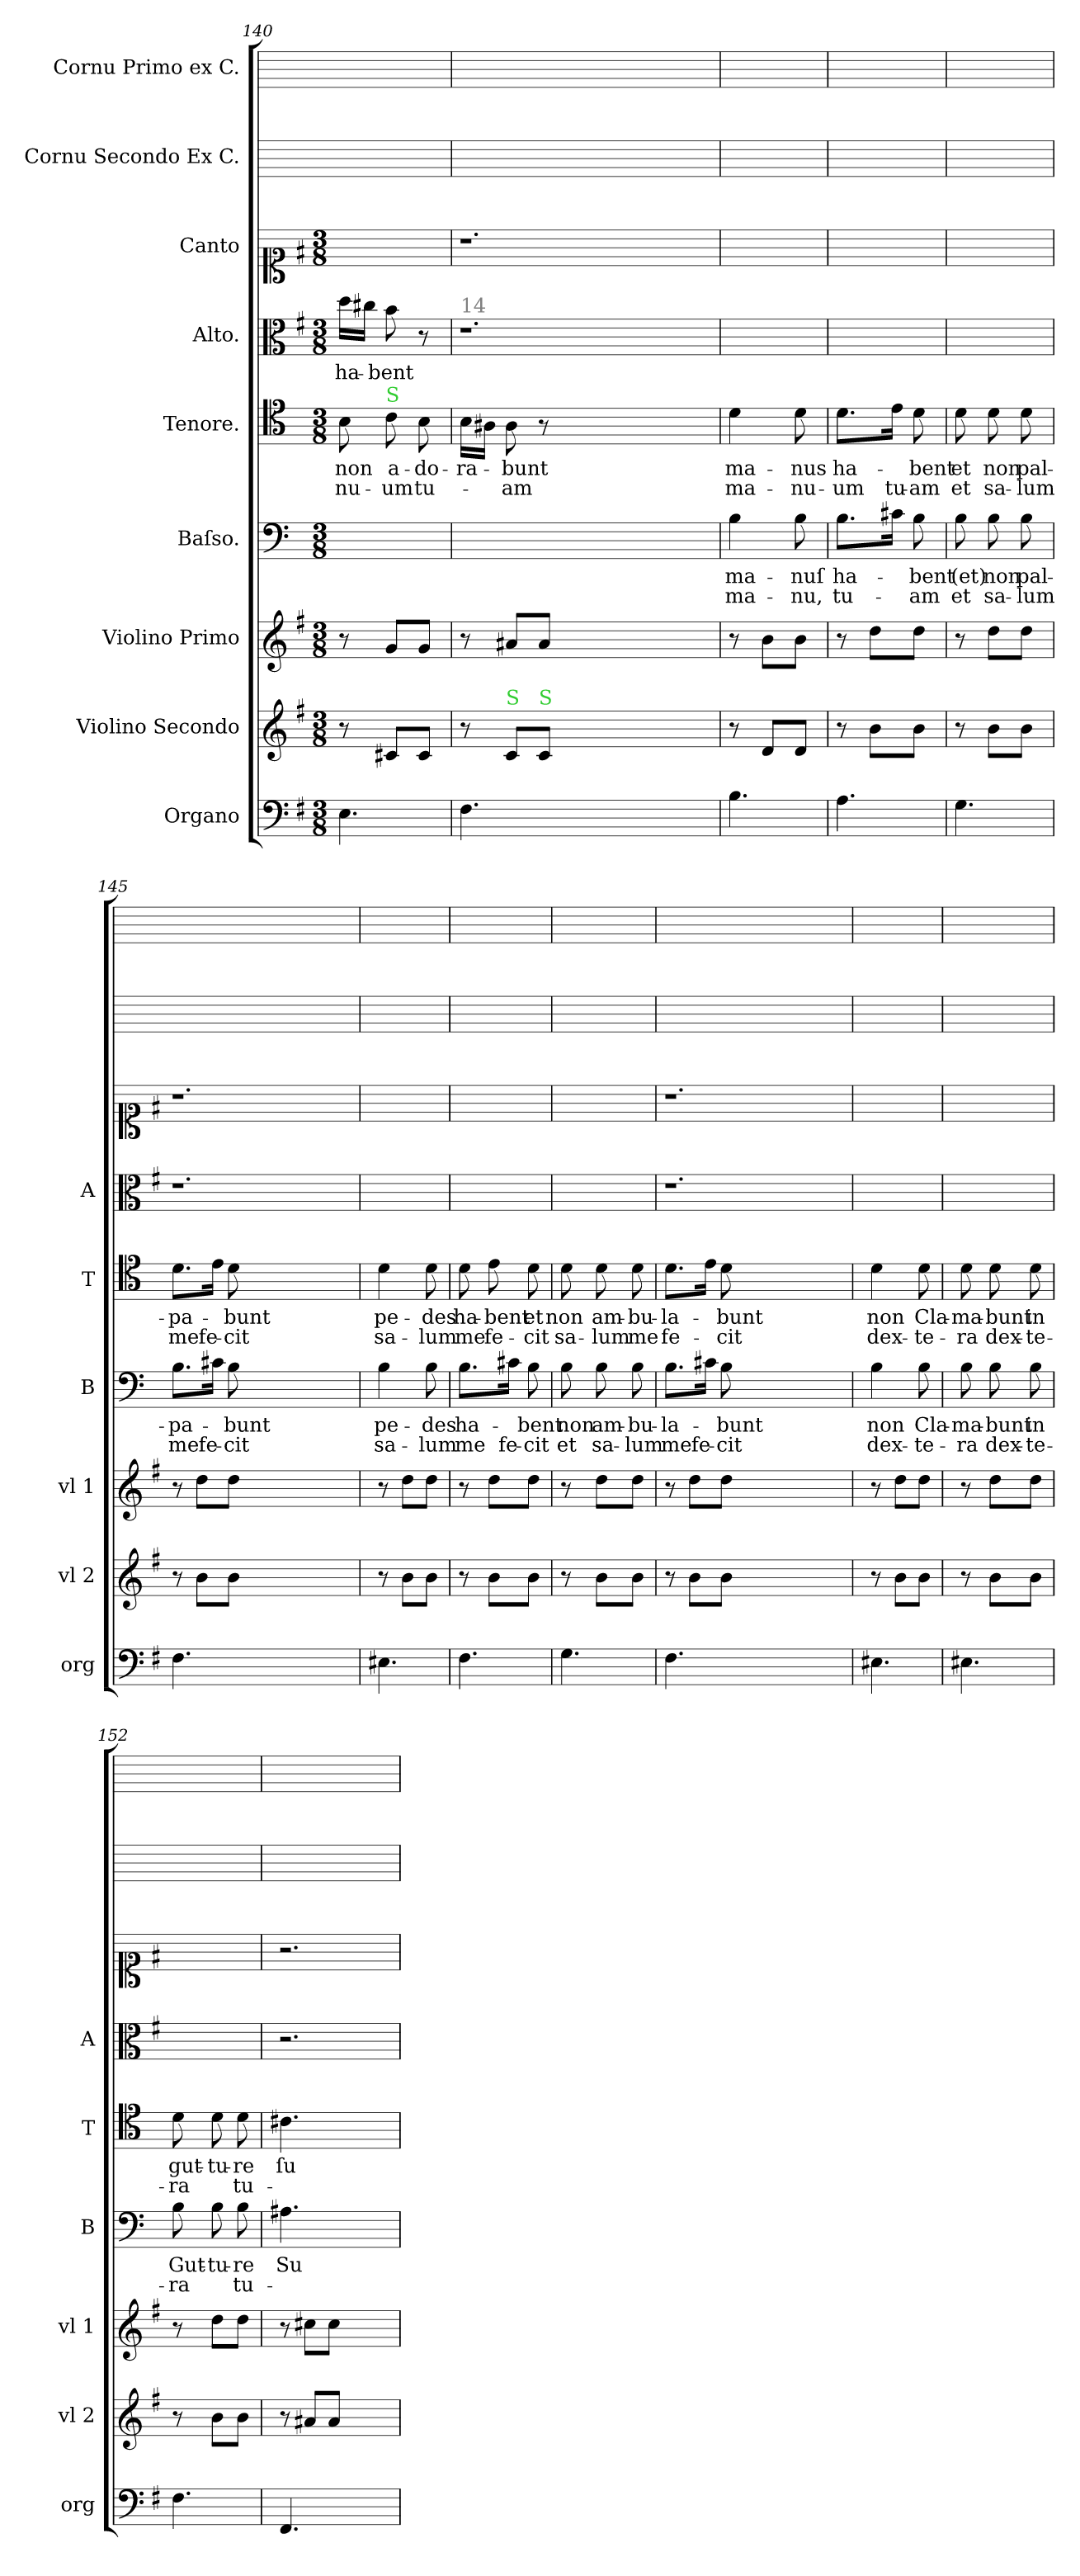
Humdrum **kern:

**kern	**kern	**kern	**kern	**text	**text	**kern	**text	**text	**kern	**text	**kern	**kern	**kern
*part9	*part8	*part7	*part6	*part6	*part6	*part5	*part5	*part5	*part4	*part4	*part3	*part2	*part1
*staff9	*staff8	*staff7	*staff6	*staff6	*staff6	*staff5	*staff5	*staff5	*staff4	*staff4	*staff3	*staff2	*staff1
*I"Organo	*I"Violino Secondo	*I"Violino Primo	*I"Baſso.	*	*	*I"Tenore.	*	*	*I"Alto.	*	*I"Canto	*I"Cornu Secondo Ex C.	*I"Cornu Primo ex C.
*I'org	*I'vl 2	*I'vl 1	*I'B	*	*	*I'T	*	*	*I'A	*	*	*	*
*clefF4	*clefG2	*clefG2	*clefF4	*	*	*clefC4	*	*	*clefC3	*	*clefC1	*	*
*k[f#]	*k[f#]	*k[f#]	*k[]	*	*	*k[]	*	*	*k[f#]	*	*k[f#]	*	*
*e:	*e:	*e:	*	*	*	*	*	*	*e:	*	*e:	*	*
*M3/8	*M3/8	*M3/8	*M3/8	*	*	*M3/8	*	*	*M3/8	*	*M3/8	*	*
=140	=140	=140	=140	=140	=140	=140	=140	=140	=140	=140	=140	=140	=140
4.E\	8r	8r	4.ryy	.	.	8B\	non	-nu-	16dd\LL	ha-	4.ryy	4.ryy	4.ryy
.	.	.	.	.	.	.	.	.	16cc#X\JJ	.	.	.	.
!	!	!	!	!	!	!LO:TX:a:color=limegreen:t=S	!	!	!	!	!	!	!
.	8c#X/L	8g/L	.	.	.	8c\	a-	-um	8b\	-bent	.	.	.
.	8c#/J	8g/J	.	.	.	8B\	-do-	tu-	8r	.	.	.	.
=141	=141	=141	=141	=141	=141	=141	=141	=141	=141	=141	=141	=141	=141
!	!	!	!	!	!	!	!	!	!LO:TX:a:color=grey:t=14	!	!	!	!
4.F#\	8r	8r	1.ryy	.	.	16B\LL	-ra-	.	1.r	.	1.r	4.ryy	4.ryy
.	.	.	.	.	.	16A#X\JJ	.	.	.	.	.	.	.
!	!LO:TX:a:color=limegreen:t=S	!	!	!	!	!	!	!	!	!	!	!	!
.	8c/L	8a#X/L	.	.	.	8A#\	-bunt	-am	.	.	.	.	.
!	!LO:TX:a:color=limegreen:t=S	!	!	!	!	!	!	!	!	!	!	!	!
.	8c/J	8a#/J	.	.	.	8r	.	.	.	.	.	.	.
1ryy	1ryy	1ryy	.	.	.	1ryy	.	.	.	.	.	1ryy	1ryy
8ryy	8ryy	8ryy	.	.	.	8ryy	.	.	.	.	.	8ryy	8ryy
=142	=142	=142	=142	=142	=142	=142	=142	=142	=142	=142	=142	=142	=142
!	!	!	!	!	!	!	!	!LO:LY:i	!	!	!	!	!
4.B\	8r	8r	4B\	ma-	ma-	4d\	ma-	ma-	4.ryy	.	4.ryy	4.ryy	4.ryy
.	8d/L	8b\L	.	.	.	.	.	.	.	.	.	.	.
!	!	!	!	!	!	!	!	!LO:LY:i	!	!	!	!	!
.	8d/J	8b\J	8B\	-nuſ	-nu,	8d\	-nus	-nu-	.	.	.	.	.
=143	=143	=143	=143	=143	=143	=143	=143	=143	=143	=143	=143	=143	=143
!	!	!	!	!	!	!	!	!LO:LY:i	!	!	!	!	!
4.A\	8r	8r	8.B\L	ha-	tu-	8.d\L	ha-	-um	4.ryy	.	4.ryy	4.ryy	4.ryy
.	8b\L	8dd\L	.	.	.	.	.	.	.	.	.	.	.
!	!	!	!	!	!	!	!	!LO:LY:i	!	!	!	!	!
.	.	.	16c#X\Jk	.	.	16e\Jk	.	tu-	.	.	.	.	.
!	!	!	!	!	!	!	!	!LO:LY:i	!	!	!	!	!
.	8b\J	8dd\J	8B\	-bent	-am	8d\	-bent	-am	.	.	.	.	.
=144	=144	=144	=144	=144	=144	=144	=144	=144	=144	=144	=144	=144	=144
4.G\	8r	8r	8B\	(et)	et	8d\	et	et	4.ryy	.	4.ryy	4.ryy	4.ryy
.	8b\L	8dd\L	8B\	non	sa-	8d\	non	sa-	.	.	.	.	.
.	8b\J	8dd\J	8B\	pal-	-lum	8d\	pal-	-lum	.	.	.	.	.
=145	=145	=145	=145	=145	=145	=145	=145	=145	=145	=145	=145	=145	=145
4.F#\	8r	8r	8.B\L	-pa-	me	8.d\L	-pa-	me	1.r	.	1.r	4.ryy	4.ryy
.	8b\L	8dd\L	.	.	.	.	.	.	.	.	.	.	.
.	.	.	16c#X\Jk	.	fe-	16e\Jk	.	fe-	.	.	.	.	.
.	8b\J	8dd\J	8B\	-bunt	-cit	8d\	-bunt	-cit	.	.	.	.	.
1ryy	1ryy	1ryy	1ryy	.	.	1ryy	.	.	.	.	.	1ryy	1ryy
8ryy	8ryy	8ryy	8ryy	.	.	8ryy	.	.	.	.	.	8ryy	8ryy
=146	=146	=146	=146	=146	=146	=146	=146	=146	=146	=146	=146	=146	=146
!	!	!	!	!	!LO:LY:i	!	!	!LO:LY:i	!	!	!	!	!
4.E#X\	8r	8r	4B\	pe-	sa-	4d\	pe-	sa-	4.ryy	.	4.ryy	4.ryy	4.ryy
.	8b\L	8dd\L	.	.	.	.	.	.	.	.	.	.	.
!	!	!	!	!	!LO:LY:i	!	!	!LO:LY:i	!	!	!	!	!
.	8b\J	8dd\J	8B\	-des	-lum	8d\	-des	-lum	.	.	.	.	.
=147	=147	=147	=147	=147	=147	=147	=147	=147	=147	=147	=147	=147	=147
!	!	!	!	!	!LO:LY:i	!	!	!LO:LY:i	!	!	!	!	!
4.F#\	8r	8r	8.B\L	ha-	me	8d\	ha-	me	4.ryy	.	4.ryy	4.ryy	4.ryy
!	!	!	!	!	!	!	!	!LO:LY:i	!	!	!	!	!
.	8b\L	8dd\L	.	.	.	8e\	-bent	fe-	.	.	.	.	.
!	!	!	!	!	!LO:LY:i	!	!	!	!	!	!	!	!
.	.	.	16c#X\Jk	.	fe-	.	.	.	.	.	.	.	.
!	!	!	!	!	!LO:LY:i	!	!	!LO:LY:i	!	!	!	!	!
.	8b\J	8dd\J	8B\	-bent	-cit	8d\	et	-cit	.	.	.	.	.
=148	=148	=148	=148	=148	=148	=148	=148	=148	=148	=148	=148	=148	=148
!	!	!	!	!	!	!	!	!LO:LY:i	!	!	!	!	!
4.G\	8r	8r	8B\	non	et	8d\	non	sa-	4.ryy	.	4.ryy	4.ryy	4.ryy
!	!	!	!	!	!	!	!	!LO:LY:i	!	!	!	!	!
.	8b\L	8dd\L	8B\	am-	sa-	8d\	am-	-lum	.	.	.	.	.
!	!	!	!	!	!	!	!	!LO:LY:i	!	!	!	!	!
.	8b\J	8dd\J	8B\	-bu-	-lum	8d\	-bu-	me	.	.	.	.	.
=149	=149	=149	=149	=149	=149	=149	=149	=149	=149	=149	=149	=149	=149
!	!	!	!	!	!	!	!	!LO:LY:i	!	!	!	!	!
4.F#\	8r	8r	8.B\L	-la-	me	8.d\L	-la-	fe-	1.r	.	1.r	4.ryy	4.ryy
.	8b\L	8dd\L	.	.	.	.	.	.	.	.	.	.	.
.	.	.	16c#X\Jk	.	fe-	16e\Jk	.	.	.	.	.	.	.
!	!	!	!	!	!	!	!	!LO:LY:i	!	!	!	!	!
.	8b\J	8dd\J	8B\	-bunt	-cit	8d\	-bunt	-cit	.	.	.	.	.
1ryy	1ryy	1ryy	1ryy	.	.	1ryy	.	.	.	.	.	1ryy	1ryy
8ryy	8ryy	8ryy	8ryy	.	.	8ryy	.	.	.	.	.	8ryy	8ryy
=150	=150	=150	=150	=150	=150	=150	=150	=150	=150	=150	=150	=150	=150
4.E#X\	8r	8r	4B\	non	dex-	4d\	non	dex-	4.ryy	.	4.ryy	4.ryy	4.ryy
.	8b\L	8dd\L	.	.	.	.	.	.	.	.	.	.	.
.	8b\J	8dd\J	8B\	Cla-	-te-	8d\	Cla-	-te-	.	.	.	.	.
=151	=151	=151	=151	=151	=151	=151	=151	=151	=151	=151	=151	=151	=151
4.E#X\	8r	8r	8B\	-ma-	-ra	8d\	-ma-	-ra	4.ryy	.	4.ryy	4.ryy	4.ryy
!	!	!	!	!	!LO:LY:i	!	!	!LO:LY:i	!	!	!	!	!
.	8b\L	8dd\L	8B\	-bunt	dex-	8d\	-bunt	dex-	.	.	.	.	.
!	!	!	!	!	!LO:LY:i	!	!	!LO:LY:i	!	!	!	!	!
.	8b\J	8dd\J	8B\	in	-te-	8d\	in	-te-	.	.	.	.	.
=152	=152	=152	=152	=152	=152	=152	=152	=152	=152	=152	=152	=152	=152
!	!	!	!	!	!LO:LY:i	!	!	!LO:LY:i	!	!	!	!	!
4.F#\	8r	8r	8B\	Gut-	-ra	8d\	gut-	-ra	4.ryy	.	4.ryy	4.ryy	4.ryy
.	8b\L	8dd\L	8B\	-tu-	.	8d\	-tu-	.	.	.	.	.	.
.	8b\J	8dd\J	8B\	-re	tu-	8d\	-re	tu-	.	.	.	.	.
=153	=153	=153	=153	=153	=153	=153	=153	=153	=153	=153	=153	=153	=153
4.FF#/	8r	8r	4.A#X\	Su-	.	4.c#X\	ſu-	.	2.r	.	2.r	4.ryy	4.ryy
.	8a#X/L	8cc#X\L	.	.	.	.	.	.	.	.	.	.	.
.	8a#/J	8cc#\J	.	.	.	.	.	.	.	.	.	.	.
4.ryy	4.ryy	4.ryy	4.ryy	.	.	4.ryy	.	.	.	.	.	4.ryy	4.ryy
=	=	=	=	=	=	=	=	=	=	=	=	=	=
*-	*-	*-	*-	*-	*-	*-	*-	*-	*-	*-	*-	*-	*-
